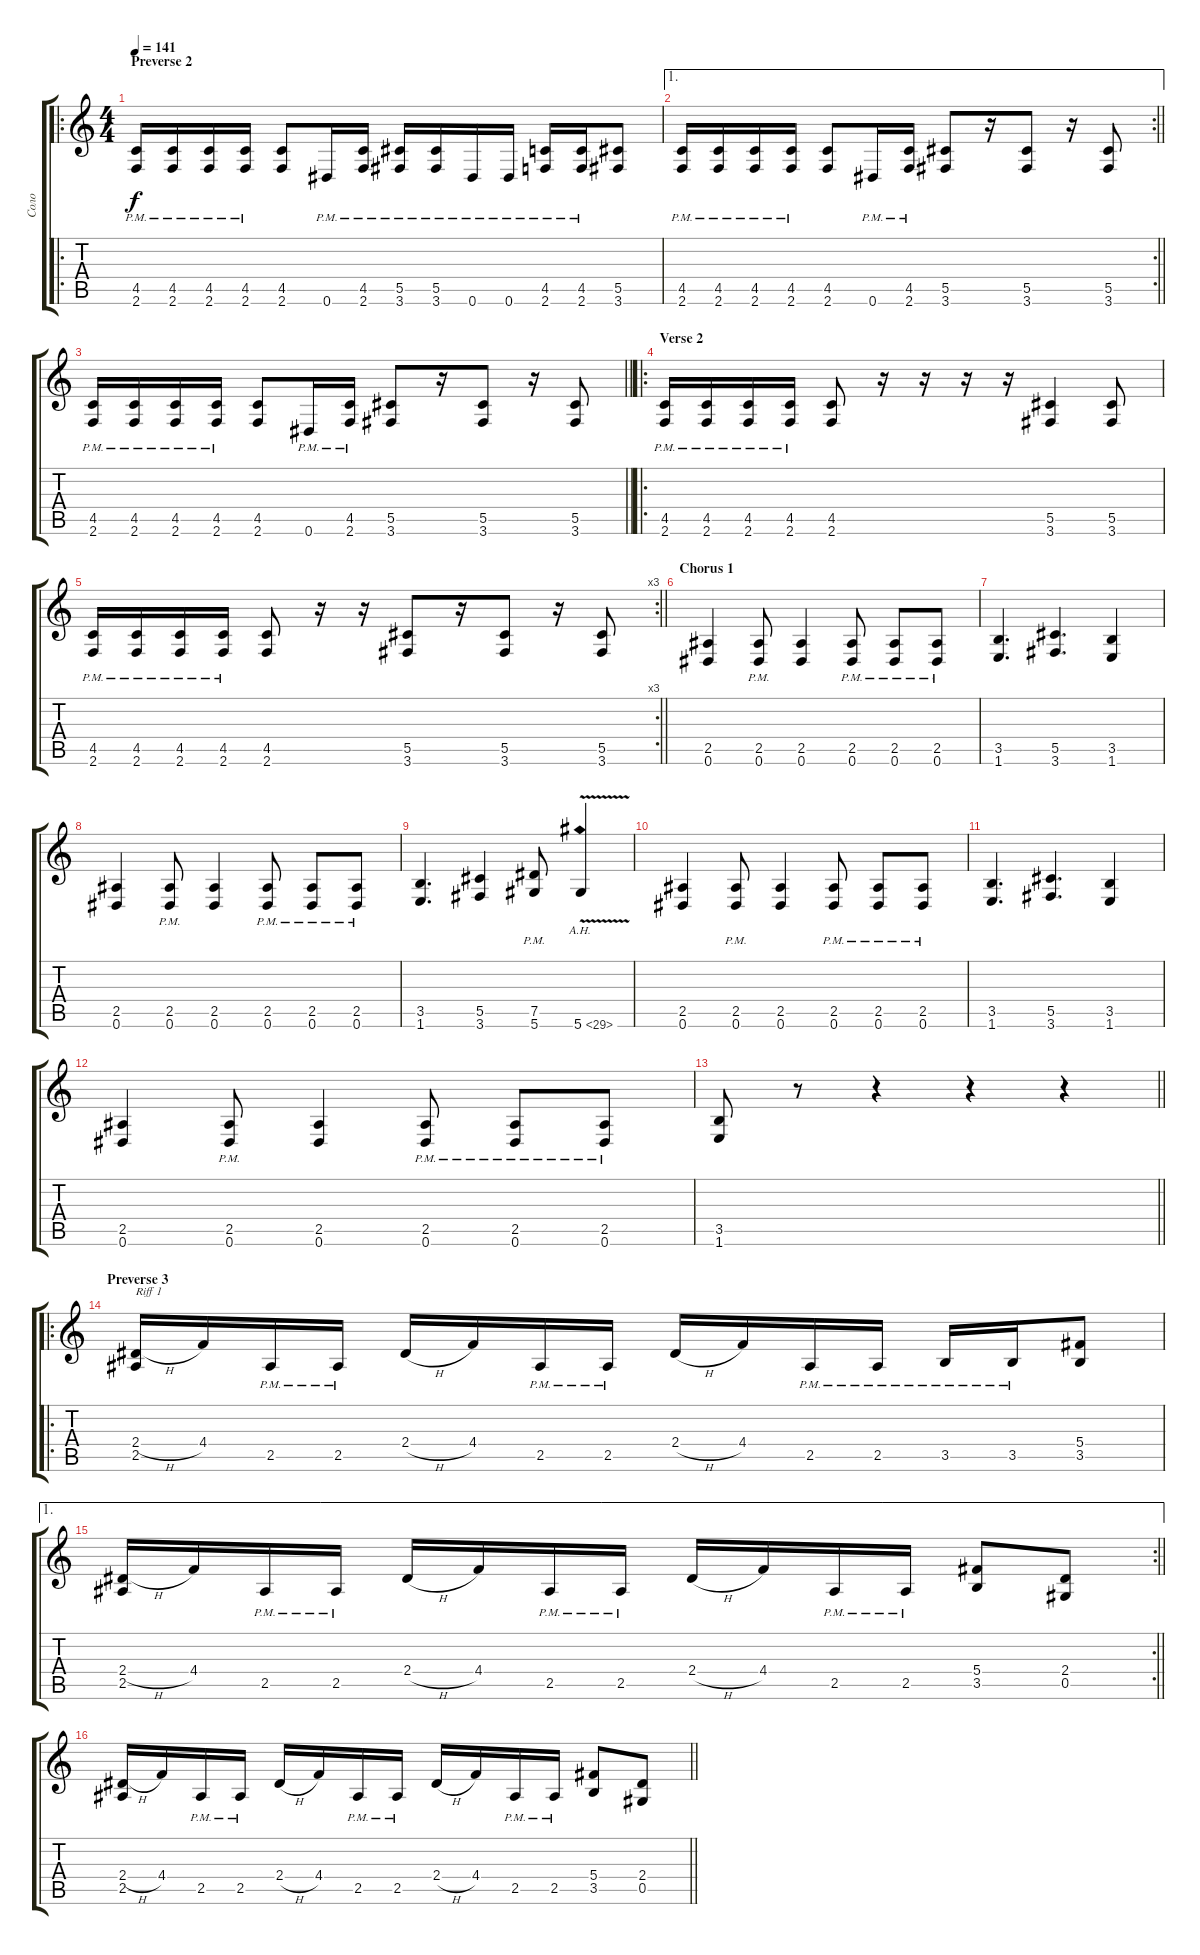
\track ("Соло" "Соло") {instrument distortionguitar}
\staff {score tabs}
\tuning (Eb4 Bb3 Gb3 Db3 Ab2 Eb2) {hide}
\ro
\ts (4 4)
\section ("" "Preverse 2")
\tempo 141
\clef g2
\ks c
(4.5{pm} 2.6{pm}).16{dy f} (4.5{pm} 2.6{pm}).16 (4.5{pm} 2.6{pm}).16 (4.5{pm} 2.6{pm}).16 (4.5 2.6).8 0.6{pm}.16 (4.5{pm} 2.6{pm}).16 (5.5{pm} 3.6{pm}).16 (5.5{pm} 3.6{pm}).16 0.6{pm}.16 0.6{pm}.16 (4.5{pm} 2.6{pm}).16 (4.5{pm} 2.6{pm}).16 (5.5 3.6).8 |
\ae 1
\rc 2
\barLineRight lightlight
(4.5{pm} 2.6{pm}).16 (4.5{pm} 2.6{pm}).16 (4.5{pm} 2.6{pm}).16 (4.5{pm} 2.6{pm}).16 (4.5 2.6).8 0.6{pm}.16 (4.5{pm} 2.6{pm}).16 (5.5 3.6).8 r.16 (5.5 3.6).8 r.16 (5.5 3.6).8 |
\barLineRight lightlight
(4.5{pm} 2.6{pm}).16 (4.5{pm} 2.6{pm}).16 (4.5{pm} 2.6{pm}).16 (4.5{pm} 2.6{pm}).16 (4.5 2.6).8 0.6{pm}.16 (4.5{pm} 2.6{pm}).16 (5.5 3.6).8 r.16 (5.5 3.6).8 r.16 (5.5 3.6).8 |
\ro
\section ("" "Verse 2")
(4.5{pm} 2.6{pm}).16 (4.5{pm} 2.6{pm}).16 (4.5{pm} 2.6{pm}).16 (4.5{pm} 2.6{pm}).16 (4.5 2.6).8 r.16 r.16 r.16 r.16 (5.5 3.6).4 (5.5 3.6).8 |
\rc 3
\barLineRight lightlight
(4.5{pm} 2.6{pm}).16 (4.5{pm} 2.6{pm}).16 (4.5{pm} 2.6{pm}).16 (4.5{pm} 2.6{pm}).16 (4.5 2.6).8 r.16 r.16 (5.5 3.6).8 r.16 (5.5 3.6).8 r.16 (5.5 3.6).8 |
\section ("" "Chorus 1")
(2.5 0.6).4 (2.5{pm} 0.6{pm}).8 (2.5 0.6).4 (2.5{pm} 0.6{pm}).8 (2.5{pm} 0.6{pm}).8 (2.5{pm} 0.6{pm}).8 |
(3.5 1.6).4{d} (5.5 3.6).4{d} (3.5 1.6).4 |
(2.5 0.6).4 (2.5{pm} 0.6{pm}).8 (2.5 0.6).4 (2.5{pm} 0.6{pm}).8 (2.5{pm} 0.6{pm}).8 (2.5{pm} 0.6{pm}).8 |
(3.5 1.6).4{d} (5.5 3.6).4 (7.5{pm} 5.6{pm}).8 5.6{ah 24 v}.4 |
(2.5 0.6).4 (2.5{pm} 0.6{pm}).8 (2.5 0.6).4 (2.5{pm} 0.6{pm}).8 (2.5{pm} 0.6{pm}).8 (2.5{pm} 0.6{pm}).8 |
(3.5 1.6).4{d} (5.5 3.6).4{d} (3.5 1.6).4 |
(2.5 0.6).4 (2.5{pm} 0.6{pm}).8 (2.5 0.6).4 (2.5{pm} 0.6{pm}).8 (2.5{pm} 0.6{pm}).8 (2.5{pm} 0.6{pm}).8 |
\barLineRight lightlight
(3.5 1.6).8 r.8 r.4 r.4 r.4 |
\ro
\section ("" "Preverse 3")
(2.4{h} 2.5).16{txt "Riff 1"} 4.4.16 2.5{pm}.16 2.5{pm}.16 2.4{h}.16 4.4.16 2.5{pm}.16 2.5{pm}.16 2.4{h}.16 4.4.16 2.5{pm}.16 2.5{pm}.16 3.5{pm}.16 3.5{pm}.16 (5.4 3.5).8 |
\ae 1
\rc 2
\barLineRight lightlight
(2.4{h} 2.5).16 4.4.16 2.5{pm}.16 2.5{pm}.16 2.4{h}.16 4.4.16 2.5{pm}.16 2.5{pm}.16 2.4{h}.16 4.4.16 2.5{pm}.16 2.5{pm}.16 (5.4 3.5).8 (2.4 0.5).8 |
\barLineRight lightlight
(2.4{h} 2.5).16 4.4.16 2.5{pm}.16 2.5{pm}.16 2.4{h}.16 4.4.16 2.5{pm}.16 2.5{pm}.16 2.4{h}.16 4.4.16 2.5{pm}.16 2.5{pm}.16 (5.4 3.5).8 (2.4 0.5).8
